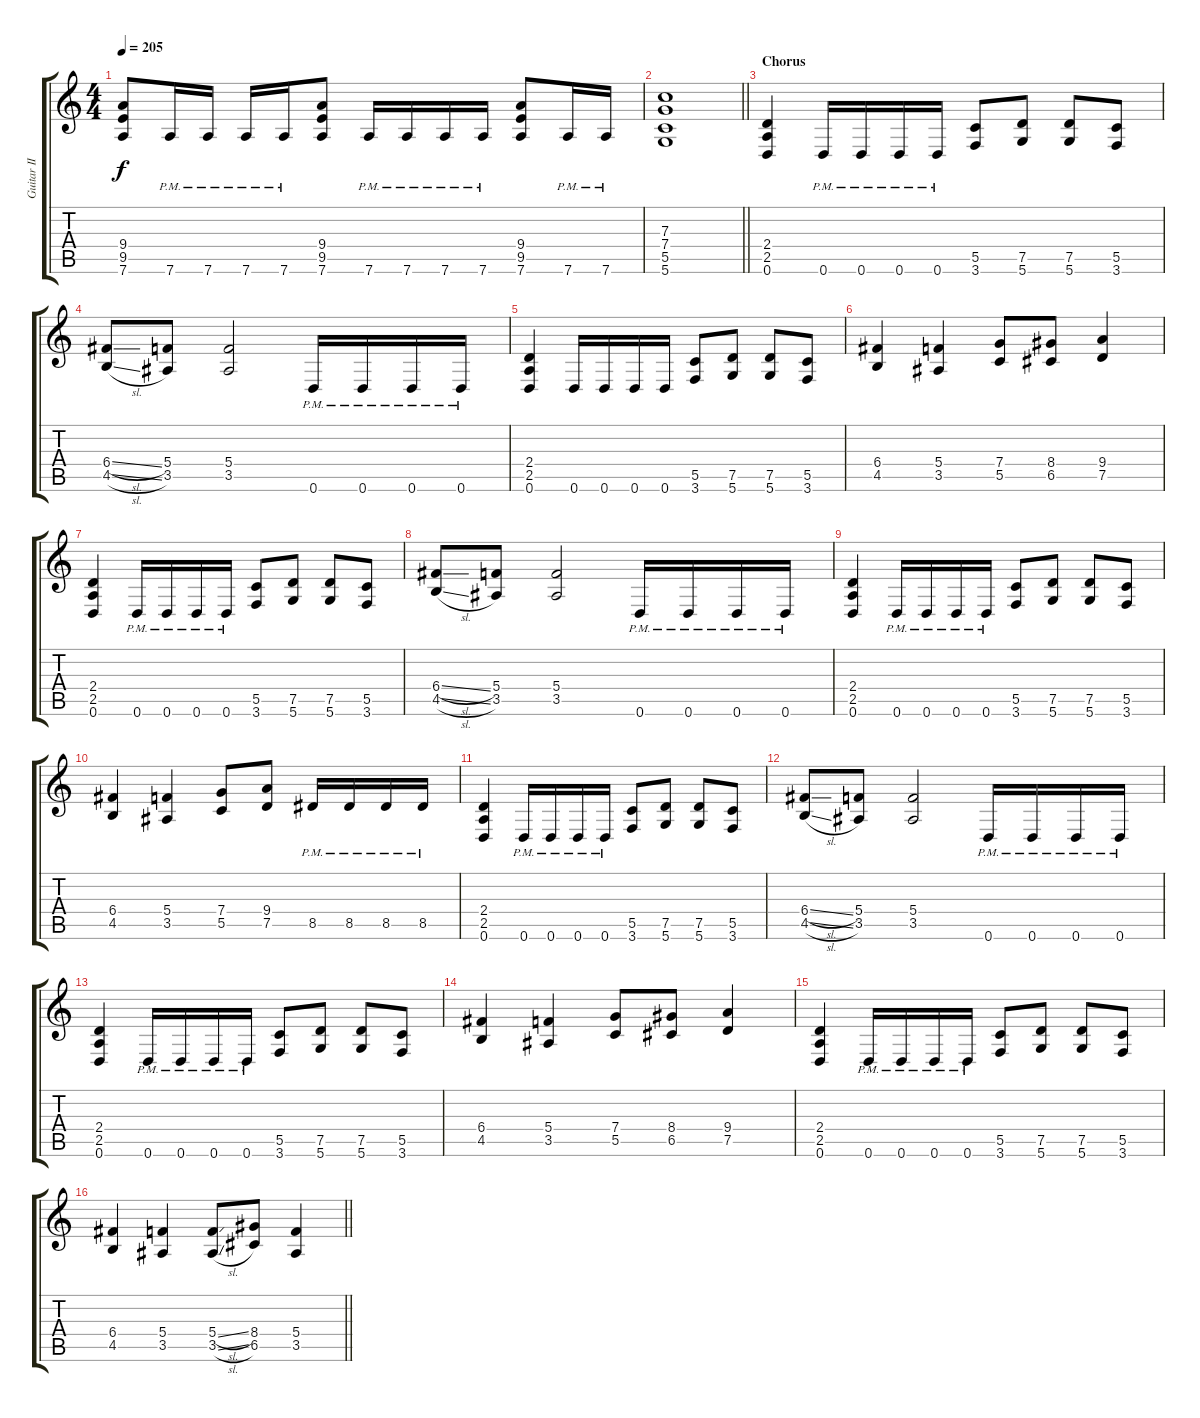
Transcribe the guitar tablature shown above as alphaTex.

\track ("Guitar II" "Guitar II") {instrument distortionguitar}
\staff {score tabs}
\tuning (D4 A3 F3 C3 G2 D2) {hide}
\ts (4 4)
\tempo 205
\clef g2
\ks c
(9.4 9.5 7.6).8{dy f} 7.6{pm}.16 7.6{pm}.16 7.6{pm}.16 7.6{pm}.16 (9.4 9.5 7.6).8 7.6{pm}.16 7.6{pm}.16 7.6{pm}.16 7.6{pm}.16 (9.4 9.5 7.6).8 7.6{pm}.16 7.6{pm}.16 |
\barLineRight lightlight
(7.3 7.4 5.5 5.6).1 |
\section ("" "Chorus")
(2.4 2.5 0.6).4 0.6{pm}.16 0.6{pm}.16 0.6{pm}.16 0.6{pm}.16 (5.5 3.6).8 (7.5 5.6).8 (7.5 5.6).8 (5.5 3.6).8 |
(6.4{sl} 4.5{sl}).8 (5.4 3.5).8 (5.4 3.5).2 0.6{pm}.16 0.6{pm}.16 0.6{pm}.16 0.6{pm}.16 |
(2.4 2.5 0.6).4 0.6.16 0.6.16 0.6.16 0.6.16 (5.5 3.6).8 (7.5 5.6).8 (7.5 5.6).8 (5.5 3.6).8 |
(6.4 4.5).4 (5.4 3.5).4 (7.4 5.5).8 (8.4 6.5).8 (9.4 7.5).4 |
(2.4 2.5 0.6).4 0.6{pm}.16 0.6{pm}.16 0.6{pm}.16 0.6{pm}.16 (5.5 3.6).8 (7.5 5.6).8 (7.5 5.6).8 (5.5 3.6).8 |
(6.4{sl} 4.5{sl}).8 (5.4 3.5).8 (5.4 3.5).2 0.6{pm}.16 0.6{pm}.16 0.6{pm}.16 0.6{pm}.16 |
(2.4 2.5 0.6).4 0.6{pm}.16 0.6{pm}.16 0.6{pm}.16 0.6{pm}.16 (5.5 3.6).8 (7.5 5.6).8 (7.5 5.6).8 (5.5 3.6).8 |
(6.4 4.5).4 (5.4 3.5).4 (7.4 5.5).8 (9.4 7.5).8 8.5{pm}.16 8.5{pm}.16 8.5{pm}.16 8.5{pm}.16 |
(2.4 2.5 0.6).4 0.6{pm}.16 0.6{pm}.16 0.6{pm}.16 0.6{pm}.16 (5.5 3.6).8 (7.5 5.6).8 (7.5 5.6).8 (5.5 3.6).8 |
(6.4{sl} 4.5{sl}).8 (5.4 3.5).8 (5.4 3.5).2 0.6{pm}.16 0.6{pm}.16 0.6{pm}.16 0.6{pm}.16 |
(2.4 2.5 0.6).4 0.6{pm}.16 0.6{pm}.16 0.6{pm}.16 0.6{pm}.16 (5.5 3.6).8 (7.5 5.6).8 (7.5 5.6).8 (5.5 3.6).8 |
(6.4 4.5).4 (5.4 3.5).4 (7.4 5.5).8 (8.4 6.5).8 (9.4 7.5).4 |
(2.4 2.5 0.6).4 0.6{pm}.16 0.6{pm}.16 0.6{pm}.16 0.6{pm}.16 (5.5 3.6).8 (7.5 5.6).8 (7.5 5.6).8 (5.5 3.6).8 |
\barLineRight lightlight
(6.4 4.5).4 (5.4 3.5).4 (5.4{sl} 3.5{sl}).8 (8.4 6.5).8 (5.4 3.5).4
